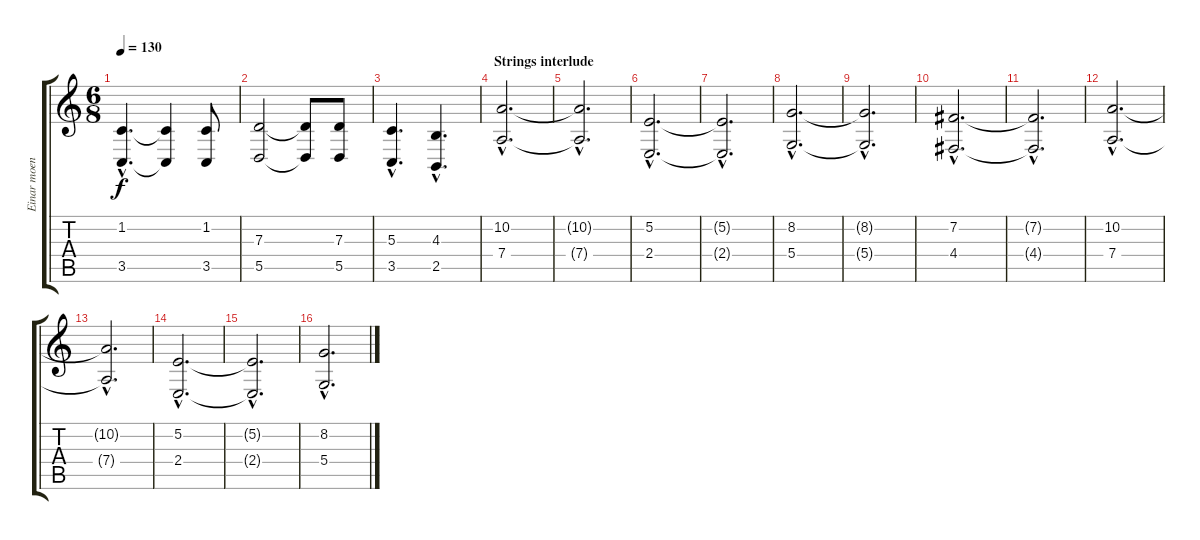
\track ("Einar moen (mid)" "Einar moen") {instrument stringensemble1}
\staff {score tabs}
\tuning (E4 B3 G3 D3 A2 E2) {hide}
\ts (6 8)
\tempo 130
\clef g2
\ks c
(1.2{hac} 3.5{hac}).4{d dy f} (1.2{t} 3.5{t}).4 (1.2 3.5).8 |
(7.3 5.5).2 (7.3{t} 5.5{t}).8 (7.3 5.5).8 |
(5.3{hac} 3.5{hac}).4{d} (4.3{hac} 2.5{hac}).4{d} |
\section ("" "Strings interlude")
(10.2{hac} 7.4{hac}).2{d} |
(10.2{hac t} 7.4{hac t}).2{d} |
(5.2{hac} 2.4{hac}).2{d} |
(5.2{hac t} 2.4{hac t}).2{d} |
(8.2{hac} 5.4{hac}).2{d} |
(8.2{hac t} 5.4{hac t}).2{d} |
(7.2{hac} 4.4{hac}).2{d} |
(7.2{hac t} 4.4{hac t}).2{d} |
(10.2{hac} 7.4{hac}).2{d} |
(10.2{hac t} 7.4{hac t}).2{d} |
(5.2{hac} 2.4{hac}).2{d} |
(5.2{hac t} 2.4{hac t}).2{d} |
(8.2{hac} 5.4{hac}).2{d}
